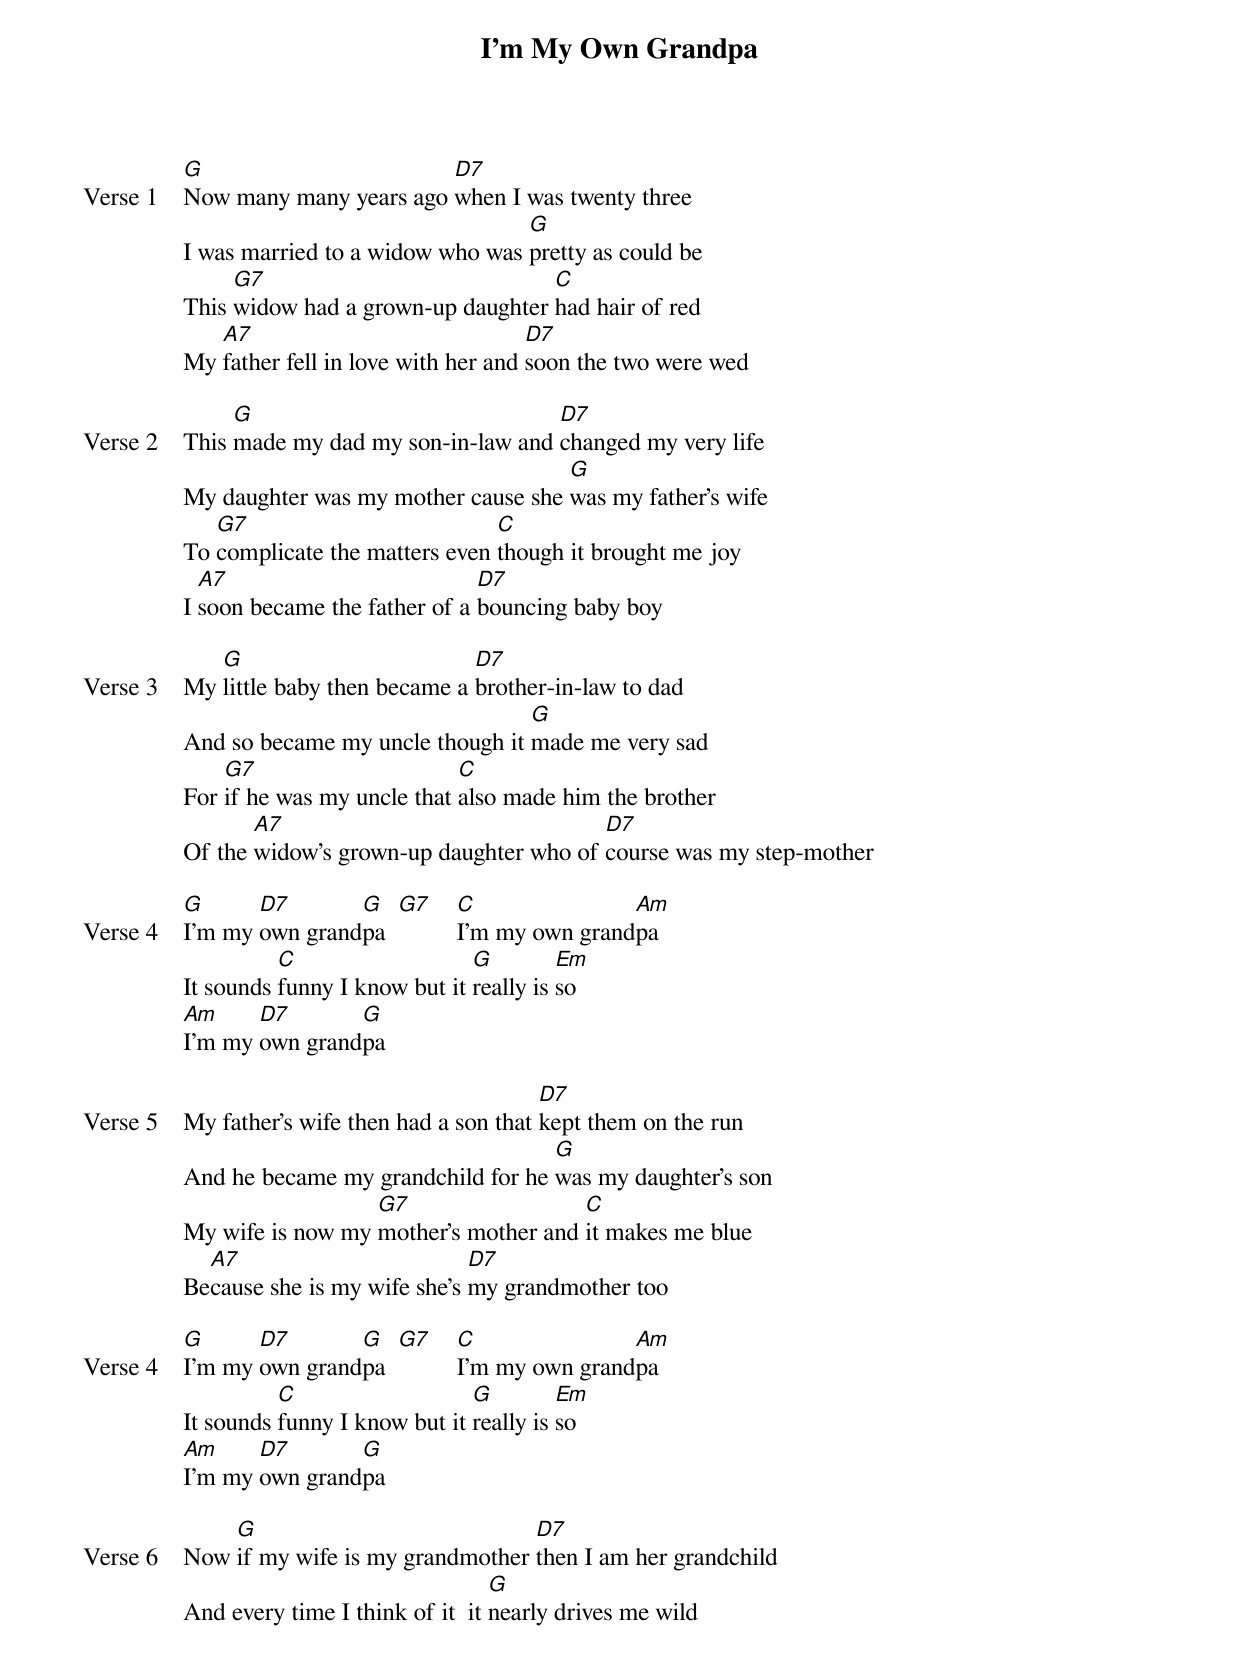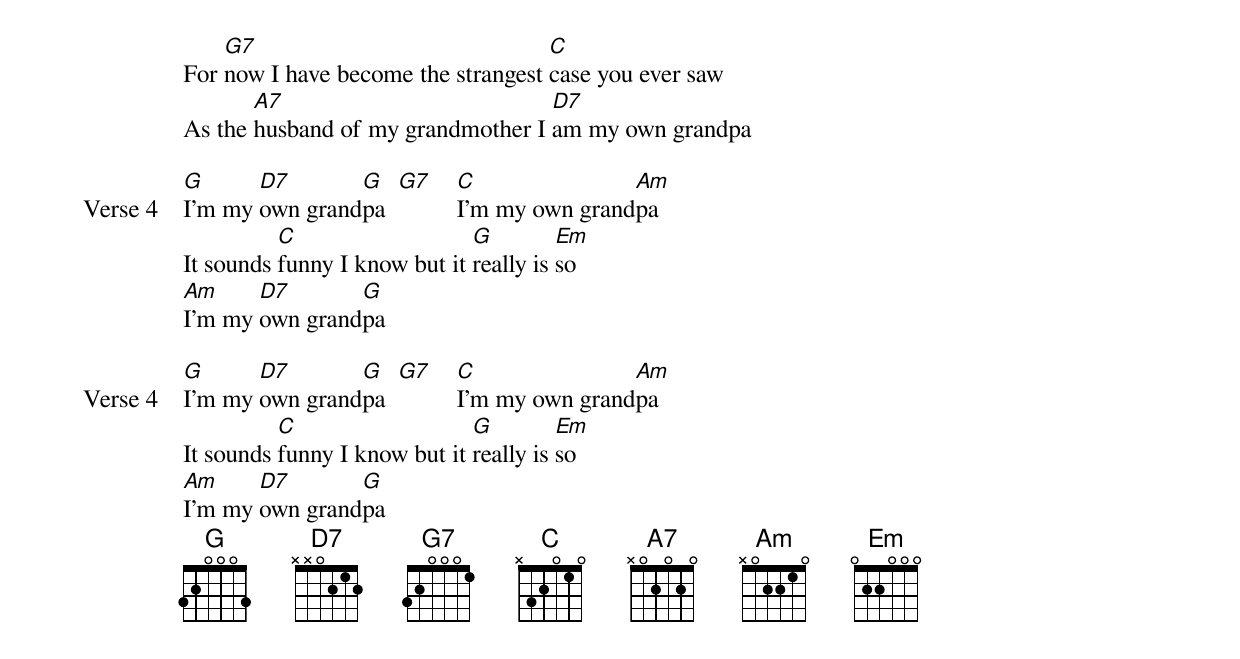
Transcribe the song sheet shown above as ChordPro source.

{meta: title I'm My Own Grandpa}
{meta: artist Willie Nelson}
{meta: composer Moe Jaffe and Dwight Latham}
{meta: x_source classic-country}
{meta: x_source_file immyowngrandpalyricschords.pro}
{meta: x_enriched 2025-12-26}

{start_of_verse: Verse 1}
[G]Now many many years ago [D7]when I was twenty three
I was married to a widow who was [G]pretty as could be
This [G7]widow had a grown-up daughter [C]had hair of red
My [A7]father fell in love with her and [D7]soon the two were wed
{end_of_verse}

{start_of_verse: Verse 2}
This [G]made my dad my son-in-law and [D7]changed my very life
My daughter was my mother cause she [G]was my father's wife
To [G7]complicate the matters even [C]though it brought me joy
I [A7]soon became the father of a [D7]bouncing baby boy
{end_of_verse}

{start_of_verse: Verse 3}
My [G]little baby then became a [D7]brother-in-law to dad
And so became my uncle though it [G]made me very sad
For [G7]if he was my uncle that [C]also made him the brother
Of the [A7]widow's grown-up daughter who of [D7]course was my step-mother
{end_of_verse}

{start_of_verse: Verse 4}
[G]I'm my [D7]own grand[G]pa  [G7]    [C]I'm my own grand[Am]pa
It sounds [C]funny I know but it [G]really is [Em]so
[Am]I'm my [D7]own grand[G]pa
{end_of_verse}

{start_of_verse: Verse 5}
My father's wife then had a son that [D7]kept them on the run
And he became my grandchild for he [G]was my daughter's son
My wife is now my [G7]mother's mother and [C]it makes me blue
Be[A7]cause she is my wife she's [D7]my grandmother too
{end_of_verse}

{start_of_verse: Verse 4}
[G]I'm my [D7]own grand[G]pa  [G7]    [C]I'm my own grand[Am]pa
It sounds [C]funny I know but it [G]really is [Em]so
[Am]I'm my [D7]own grand[G]pa
{end_of_verse}

{start_of_verse: Verse 6}
Now [G]if my wife is my grandmother [D7]then I am her grandchild
And every time I think of it  it [G]nearly drives me wild
For [G7]now I have become the strangest [C]case you ever saw
As the [A7]husband of my grandmother I [D7]am my own grandpa
{end_of_verse}

{start_of_verse: Verse 4}
[G]I'm my [D7]own grand[G]pa  [G7]    [C]I'm my own grand[Am]pa
It sounds [C]funny I know but it [G]really is [Em]so
[Am]I'm my [D7]own grand[G]pa
{end_of_verse}

{start_of_verse: Verse 4}
[G]I'm my [D7]own grand[G]pa  [G7]    [C]I'm my own grand[Am]pa
It sounds [C]funny I know but it [G]really is [Em]so
[Am]I'm my [D7]own grand[G]pa
{end_of_verse}
